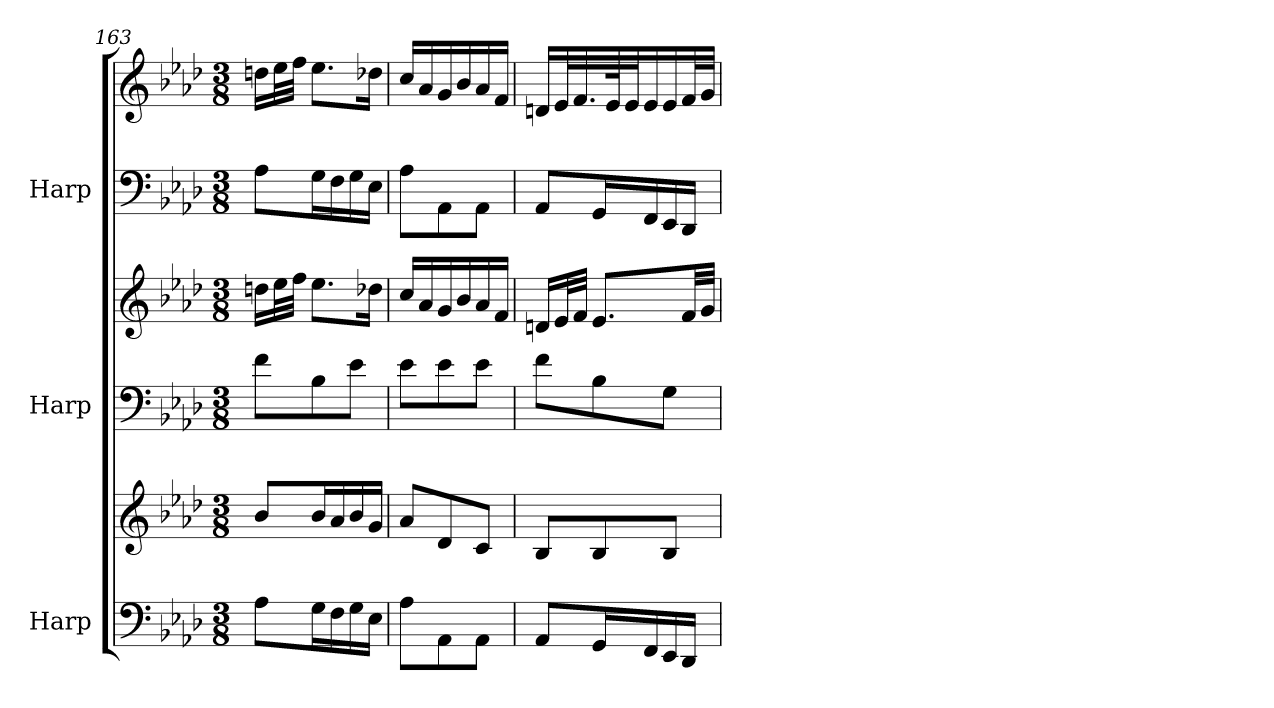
**kern	**kern	**kern	**kern	**kern	**kern
*part3	*part3	*part2	*part2	*part1	*part1
*staff6	*staff5	*staff4	*staff3	*staff2	*staff1
*I"Harp	*	*I"Harp	*	*I"Harp	*
*I'Hp	*	*I'Hp	*	*I'Hp	*
*clefF4	*clefG2	*clefF4	*clefG2	*clefF4	*clefG2
*k[b-e-a-d-]	*k[b-e-a-d-]	*k[b-e-a-d-]	*k[b-e-a-d-]	*k[b-e-a-d-]	*k[b-e-a-d-]
*M3/8	*M3/8	*M3/8	*M3/8	*M3/8	*M3/8
=163	=163	=163	=163	=163	=163
8A-\L	8b-/L	8f\L	16ddn\LL	8A-\L	16ddn\LL
.	.	.	32ee-\L	.	32ee-\L
.	.	.	32ff\JJJ	.	32ff\JJJ
16G\L	16b-/L	8B-\	8.ee-\L	16G\L	8.ee-\L
16F\	16a-/	.	.	16F\	.
16G\	16b-/	8e-\J	.	16G\	.
16E-\JJ	16g/JJ	.	16dd-X\Jk	16E-\JJ	16dd-X\Jk
=164	=164	=164	=164	=164	=164
8A-\L	8a-/L	8e-\L	16cc/LL	8A-\L	16cc/LL
.	.	.	16a-/	.	16a-/
8AA-\	8d-/	8e-\	16g/	8AA-\	16g/
.	.	.	16b-/	.	16b-/
8AA-\J	8c/J	8e-\J	16a-/	8AA-\J	16a-/
.	.	.	16f/JJ	.	16f/JJ
=165	=165	=165	=165	=165	=165
8AA-/L	8B-/L	8f\L	16dn/LL	8AA-/L	16dn/LL
.	.	.	32e-/L	.	32e-/L
.	.	.	32f/JJJ	.	32.f/
16GG/L	8B-/	8B-\	8.e-/L	16GG/L	.
.	.	.	.	.	64e-/K
.	.	.	.	.	32e-/J
16FF/	.	.	.	16FF/	16e-/
16EE-/	8B-/J	8G\J	.	16EE-/	16e-/
16DD-/JJ	.	.	32f/LL	16DD-/JJ	32f/L
.	.	.	32g/JJJ	.	32g/JJJ
=	=	=	=	=	=
*-	*-	*-	*-	*-	*-
